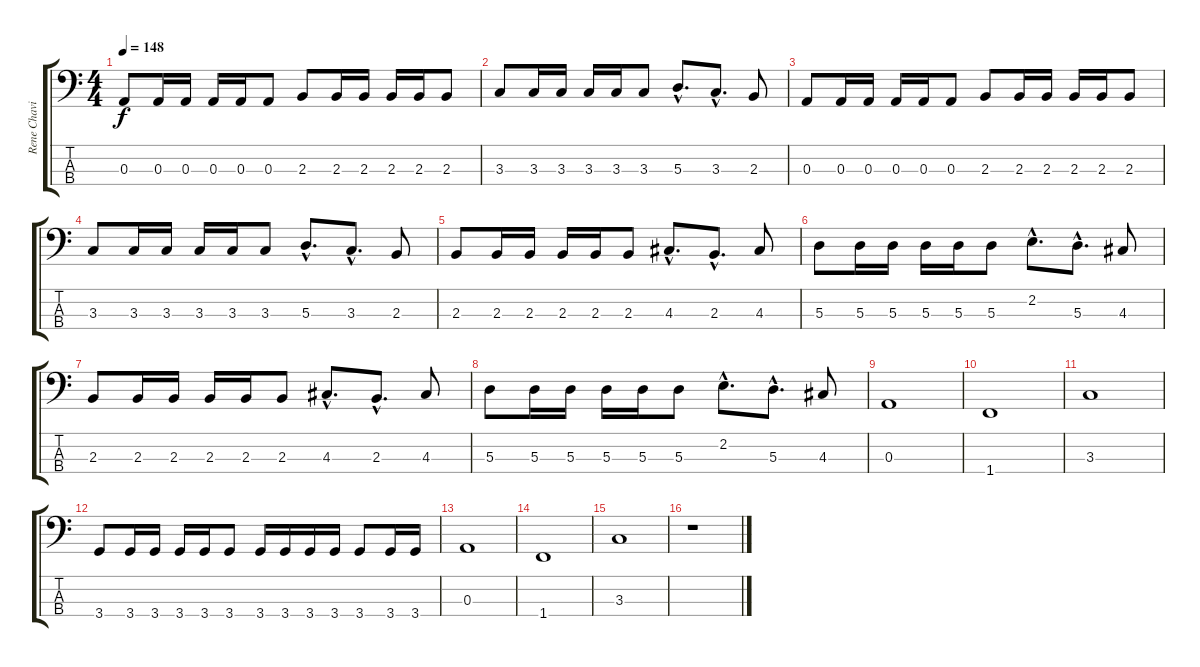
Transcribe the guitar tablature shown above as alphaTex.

\track ("Rene Chavin" "Rene Chavi") {instrument electricbassfinger}
\staff {score tabs}
\tuning (G2 D2 A1 E1) {hide}
\ts (4 4)
\tempo 148
\clef f4
\ks c
0.3.8{dy f} 0.3.16 0.3.16 0.3.16 0.3.16 0.3.8 2.3.8 2.3.16 2.3.16 2.3.16 2.3.16 2.3.8 |
3.3.8 3.3.16 3.3.16 3.3.16 3.3.16 3.3.8 5.3{hac}.8{d} 3.3{hac}.8{d} 2.3.8 |
0.3.8 0.3.16 0.3.16 0.3.16 0.3.16 0.3.8 2.3.8 2.3.16 2.3.16 2.3.16 2.3.16 2.3.8 |
3.3.8 3.3.16 3.3.16 3.3.16 3.3.16 3.3.8 5.3{hac}.8{d} 3.3{hac}.8{d} 2.3.8 |
2.3.8 2.3.16 2.3.16 2.3.16 2.3.16 2.3.8 4.3{hac}.8{d} 2.3{hac}.8{d} 4.3.8 |
5.3.8 5.3.16 5.3.16 5.3.16 5.3.16 5.3.8 2.2{hac}.8{d} 5.3{hac}.8{d} 4.3.8 |
2.3.8 2.3.16 2.3.16 2.3.16 2.3.16 2.3.8 4.3{hac}.8{d} 2.3{hac}.8{d} 4.3.8 |
5.3.8 5.3.16 5.3.16 5.3.16 5.3.16 5.3.8 2.2{hac}.8{d} 5.3{hac}.8{d} 4.3.8 |
0.3.1 |
1.4.1 |
3.3.1 |
3.4.8 3.4.16 3.4.16 3.4.16 3.4.16 3.4.8 3.4.16 3.4.16 3.4.16 3.4.16 3.4.8 3.4.16 3.4.16 |
0.3.1 |
1.4.1 |
3.3.1 |
r.1
